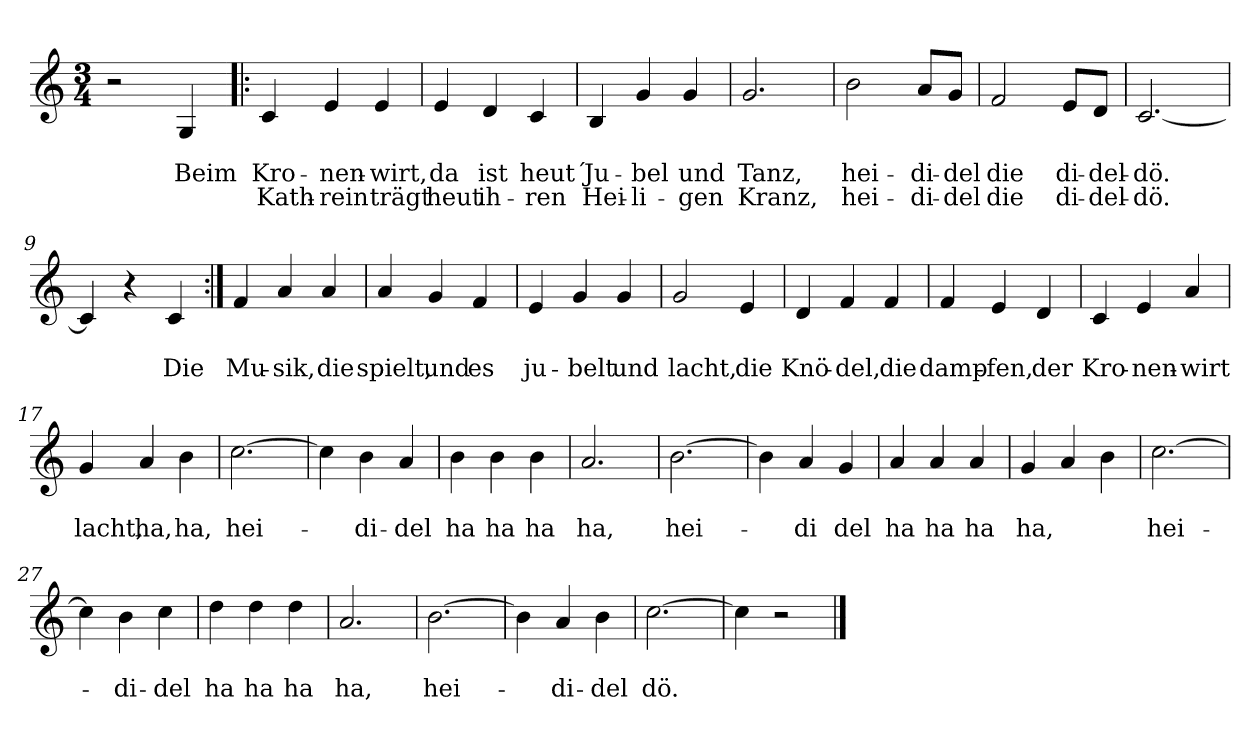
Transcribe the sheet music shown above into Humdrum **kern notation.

**kern	**text	**text	**text
*part1	*part1	*part1	*part1
*staff1	*staff1	*staff1	*staff1
*clefG2	*	*	*
*k[]	*	*	*
*C:	*	*	*
*M3/4	*	*	*
=1	=1	=1	=1
2r	.	.	.
!	!	!LO:LY:b	!
4G/	.	Beim	.
=2!|:	=2!|:	=2!|:	=2!|:
!	!	!LO:LY:b	!LO:LY:b
4c/	.	Kro-	Kath-
!	!	!LO:LY:b	!LO:LY:b
4e/	.	-nen-	-rein
!	!	!LO:LY:b	!LO:LY:b
4e/	.	-wirt,	trägt
=3	=3	=3	=3
!	!	!LO:LY:b	!LO:LY:b
4e/	.	da	heut
!	!	!LO:LY:b	!LO:LY:b
4d/	.	ist	ih-
!	!	!LO:LY:b	!LO:LY:b
4c/	.	heut´	-ren
=4	=4	=4	=4
!	!	!LO:LY:b	!LO:LY:b
4B/	.	Ju-	Hei-
!	!	!LO:LY:b	!LO:LY:b
4g/	.	-bel	-li-
!	!	!LO:LY:b	!LO:LY:b
4g/	.	und	-gen
=5	=5	=5	=5
!	!	!LO:LY:b	!LO:LY:b
2.g/	.	Tanz,	Kranz,
=6	=6	=6	=6
!	!	!LO:LY:b	!LO:LY:b
2b\	.	hei-	hei-
!	!	!LO:LY:b	!LO:LY:b
8a/L	.	-di-	-di-
!	!	!LO:LY:b	!LO:LY:b
8g/J	.	-del	-del
!!LO:LB:g=z
=7	=7	=7	=7
!	!	!LO:LY:b	!LO:LY:b
2f/	.	die	die
!	!	!LO:LY:b	!LO:LY:b
8e/L	.	di-	di-
!	!	!LO:LY:b	!LO:LY:b
8d/J	.	-del-	-del-
=8	=8	=8	=8
!	!	!LO:LY:b	!LO:LY:b
[2.c/	.	-dö.	-dö.
=9	=9	=9	=9
4c/]	.	.	.
4r	.	.	.
!	!	!LO:LY:b	!
4c/	.	Die	.
=10:|!	=10:|!	=10:|!	=10:|!
!	!	!LO:LY:b	!
4f/	.	Mu-	.
!	!	!LO:LY:b	!
4a/	.	-sik,	.
!	!	!LO:LY:b	!
4a/	.	die	.
=11	=11	=11	=11
!	!	!LO:LY:b	!
4a/	.	spielt,	.
!	!	!LO:LY:b	!
4g/	.	und	.
!	!	!LO:LY:b	!
4f/	.	es	.
=12	=12	=12	=12
!	!	!LO:LY:b	!
4e/	.	ju-	.
!	!	!LO:LY:b	!
4g/	.	-belt	.
!	!	!LO:LY:b	!
4g/	.	und	.
!!LO:LB:g=z
=13	=13	=13	=13
!	!	!LO:LY:b	!
2g/	.	lacht,	.
!	!	!LO:LY:b	!
4e/	.	die	.
=14	=14	=14	=14
!	!	!LO:LY:b	!
4d/	.	Knö-	.
!	!	!LO:LY:b	!
4f/	.	-del,	.
!	!	!LO:LY:b	!
4f/	.	die	.
=15	=15	=15	=15
!	!	!LO:LY:b	!
4f/	.	damp-	.
!	!	!LO:LY:b	!
4e/	.	-fen,	.
!	!	!LO:LY:b	!
4d/	.	der	.
=16	=16	=16	=16
!	!	!LO:LY:b	!
4c/	.	Kro-	.
!	!	!LO:LY:b	!
4e/	.	-nen-	.
!	!	!LO:LY:b	!
4a/	.	-wirt	.
=17	=17	=17	=17
!	!	!LO:LY:b	!
4g/	.	lacht,	.
!	!	!LO:LY:b	!
4a/	.	ha,	.
!	!	!LO:LY:b	!
4b\	.	ha,	.
=18	=18	=18	=18
!	!	!LO:LY:b	!
[2.cc\	.	hei-	.
!!LO:LB:g=z
=19	=19	=19	=19
4cc\]	.	.	.
!	!	!LO:LY:b	!
4b\	.	-di-	.
!	!	!LO:LY:b	!
4a/	.	-del	.
=20	=20	=20	=20
!	!	!LO:LY:b	!
4b\	.	ha	.
!	!	!LO:LY:b	!
4b\	.	ha	.
!	!	!LO:LY:b	!
4b\	.	ha	.
=21	=21	=21	=21
!	!	!LO:LY:b	!
2.a/	.	ha,	.
=22	=22	=22	=22
!	!	!LO:LY:b	!
[2.b\	.	hei-	.
=23	=23	=23	=23
4b\]	.	.	.
!	!	!LO:LY:b	!
4a/	.	-di	.
!	!	!LO:LY:b	!
4g/	.	del	.
=24	=24	=24	=24
!	!	!LO:LY:b	!
4a/	.	ha	.
!	!	!LO:LY:b	!
4a/	.	ha	.
!	!	!LO:LY:b	!
4a/	.	ha	.
!!LO:LB:g=z
=25	=25	=25	=25
!	!	!LO:LY:b	!
4g/	.	ha,	.
4a/	.	.	.
4b\	.	.	.
=26	=26	=26	=26
!	!	!LO:LY:b	!
[2.cc\	.	hei-	.
=27	=27	=27	=27
4cc\]	.	.	.
!	!	!LO:LY:b	!
4b\	.	-di-	.
!	!	!LO:LY:b	!
4cc\	.	-del	.
=28	=28	=28	=28
!	!	!LO:LY:b	!
4dd\	.	ha	.
!	!	!LO:LY:b	!
4dd\	.	ha	.
!	!	!LO:LY:b	!
4dd\	.	ha	.
=29	=29	=29	=29
!	!	!LO:LY:b	!
2.a/	.	ha,	.
=30	=30	=30	=30
!	!	!LO:LY:b	!
[2.b\	.	hei-	.
!!LO:LB:g=z
=31	=31	=31	=31
4b\]	.	.	.
!	!	!LO:LY:b	!
4a/	.	-di-	.
!	!	!LO:LY:b	!
4b\	.	-del	.
=32	=32	=32	=32
!	!	!LO:LY:b	!
[2.cc\	.	dö.	.
=33	=33	=33	=33
4cc\]	.	.	.
2r	.	.	.
==	==	==	==
*-	*-	*-	*-
